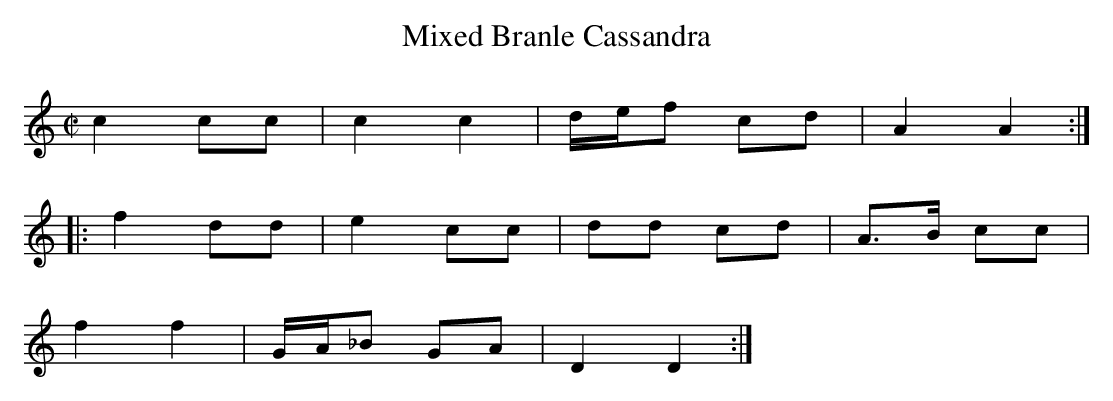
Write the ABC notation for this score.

X:1
T:Mixed Branle Cassandra
M:C|
K:DDor
c2 cc | c2 c2 | d/e/f cd | A2 A2 ::
f2 dd | e2 cc | dd cd | A>B cc |
f2 f2 | G/A/_B GA | D2 D2 :|
